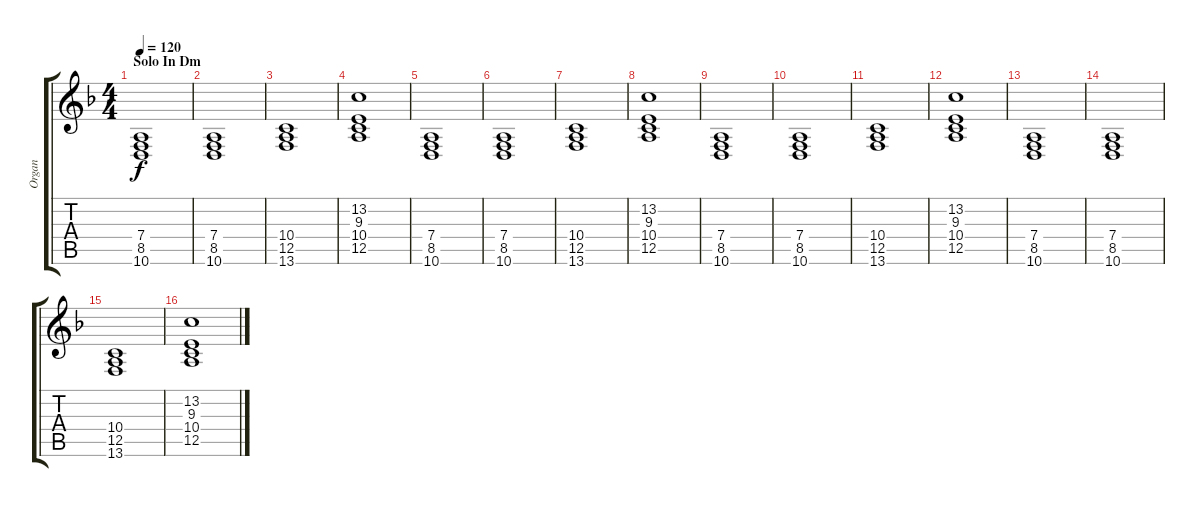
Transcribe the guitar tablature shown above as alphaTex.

\track ("Organ" "Organ") {instrument drawbarorgan}
\staff {score tabs}
\tuning (E4 B3 G3 D3 A2 E2) {hide}
\ts (4 4)
\section ("" "Solo In Dm")
\tempo 120
\clef g2
\ks dminor
(7.4 8.5 10.6).1{dy f volume 8 instrument drawbarorgan} |
(7.4 8.5 10.6).1 |
(10.4 12.5 13.6).1 |
(13.2 9.3 10.4 12.5).1 |
(7.4 8.5 10.6).1 |
(7.4 8.5 10.6).1 |
(10.4 12.5 13.6).1 |
(13.2 9.3 10.4 12.5).1 |
(7.4 8.5 10.6).1 |
(7.4 8.5 10.6).1 |
(10.4 12.5 13.6).1 |
(13.2 9.3 10.4 12.5).1 |
(7.4 8.5 10.6).1 |
(7.4 8.5 10.6).1 |
(10.4 12.5 13.6).1 |
(13.2 9.3 10.4 12.5).1
